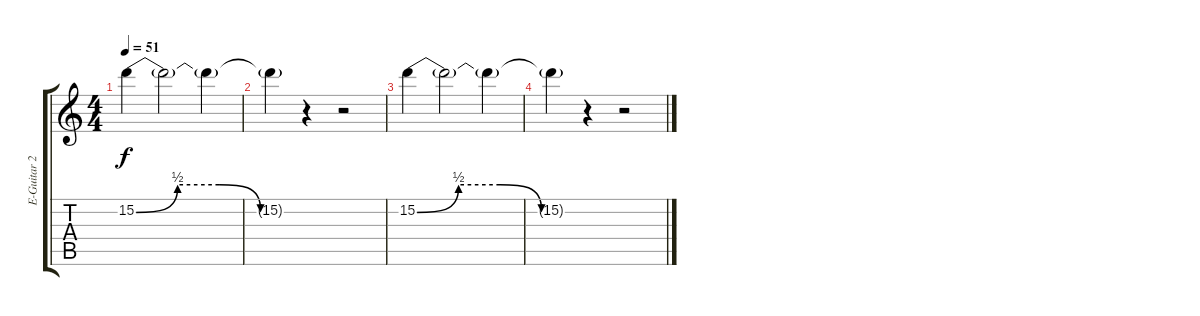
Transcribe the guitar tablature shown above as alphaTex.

\track ("E-Guitar 2" "E-Guitar 2") {instrument distortionguitar}
\staff {score tabs}
\tuning (E4 B3 G3 D3 A2 E2) {hide}
\ts (4 4)
\tempo 51
\clef g2
\ks c
15.2{be (custom 0 0 15 2 30 2 45 0 60 0)}.4{dy f} 15.2{t}.2 15.2{t}.4 |
15.2{t}.4 r.4 r.2 |
15.2{be (custom 0 0 15 2 30 2 45 0 60 0)}.4 15.2{t}.2 15.2{t}.4 |
15.2{t}.4 r.4 r.2
